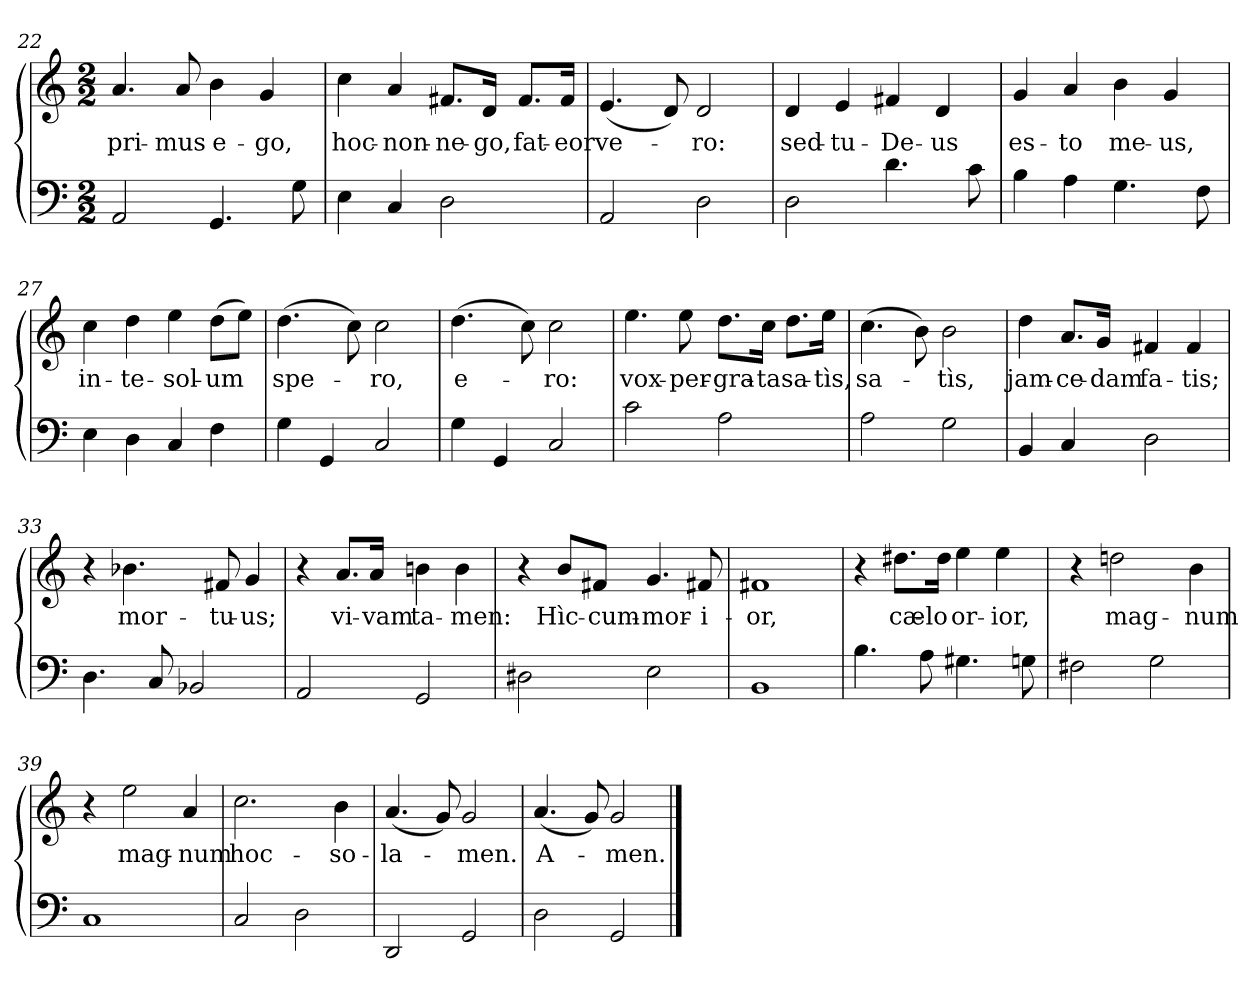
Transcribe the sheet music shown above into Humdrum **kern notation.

**kern	**kern	**text
*part2	*part1	*part1
*staff2	*staff1	*staff1
!!LO:LB:g=z
*clefF4	*clefG2	*
*k[]	*k[]	*
*C:	*C:	*
*M2/2	*M2/2	*
=22	=22	=22
!	!	!LO:LY:i
2AA/	4.a/	pri-
!	!	!LO:LY:i
.	8a/	-mus
!	!	!LO:LY:i
4.GG/	4b\	e-
!	!	!LO:LY:i
.	4g/	-go,
8G\	.	.
=23	=23	=23
!	!	!LO:LY:i
4E\	4cc\	hoc-
!	!	!LO:LY:i
4C/	4a/	non-
!	!	!LO:LY:i
2D\	8.f#X/L	ne-
!	!	!LO:LY:i
.	16d/Jk	-go,
!	!	!LO:LY:i
.	8.f#/L	fat-
!	!	!LO:LY:i
.	16f#/Jk	-eor
=24	=24	=24
!	!	!LO:LY:i
2AA/	(4.e/	ve-
.	8d/)	.
!	!	!LO:LY:i
2D\	2d/	-ro:
=25	=25	=25
!	!	!LO:LY:i
2D\	4d/	sed-
!	!	!LO:LY:i
.	4e/	tu-
!	!	!LO:LY:i
4.d\	4f#X/	De-
!	!	!LO:LY:i
.	4d/	-us
8c\	.	.
=26	=26	=26
!	!	!LO:LY:i
4B\	4g/	es-
!	!	!LO:LY:i
4A\	4a/	-to
!	!	!LO:LY:i
4.G\	4b\	me-
!	!	!LO:LY:i
.	4g/	-us,
8F\	.	.
=27	=27	=27
!	!	!LO:LY:i
4E\	4cc\	in-
!	!	!LO:LY:i
4D\	4dd\	te-
!	!	!LO:LY:i
4C/	4ee\	sol-
!	!	!LO:LY:i
4F\	(8dd\L	-um
.	8ee\J)	.
!!LO:PB:g=z
=28	=28	=28
!	!	!LO:LY:i
4G\	(4.dd\	spe-
4GG/	.	.
.	8cc\)	.
!	!	!LO:LY:i
2C/	2cc\	-ro,
=29	=29	=29
!	!	!LO:LY:i
4G\	(4.dd\	e-
4GG/	.	.
.	8cc\)	.
!	!	!LO:LY:i
2C/	2cc\	-ro:
=30	=30	=30
!	!	!LO:LY:i
2c\	4.ee\	vox-
!	!	!LO:LY:i
.	8ee\	per-
!	!	!LO:LY:i
2A\	8.dd\L	-gra-
!	!	!LO:LY:i
.	16cc\Jk	-ta
!	!	!LO:LY:i
.	8.dd\L	sa-
!	!	!LO:LY:i
.	16ee\Jk	-tìs,
=31	=31	=31
!	!	!LO:LY:i
2A\	(4.cc\	sa-
.	8b\)	.
!	!	!LO:LY:i
2G\	2b\	-tìs,
=32	=32	=32
!	!	!LO:LY:i
4BB/	4dd\	jam-
!	!	!LO:LY:i
4C/	8.a/L	ce-
!	!	!LO:LY:i
.	16g/Jk	-dam
!	!	!LO:LY:i
2D\	4f#X/	fa-
!	!	!LO:LY:i
.	4f#/	-tis;
!!LO:LB:g=z
=33	=33	=33
4.D\	4r	.
!	!	!LO:LY:i
.	4.b-X\	mor-
8C/	.	.
2BB-X/	.	.
!	!	!LO:LY:i
.	8f#X/	-tu-
!	!	!LO:LY:i
.	4g/	-us;
=34	=34	=34
2AA/	4r	.
!	!	!LO:LY:i
.	8.a/L	vi-
!	!	!LO:LY:i
.	16a/Jk	-vam
!	!	!LO:LY:i
2GG/	4bn\	ta-
!	!	!LO:LY:i
.	4b\	-men:
=35	=35	=35
2D#X\	4r	.
!	!	!LO:LY:i
.	8b/L	Hìc-
!	!	!LO:LY:i
.	8f#X/J	cum-
!	!	!LO:LY:i
2E\	4.g/	mor-
!	!	!LO:LY:i
.	8f#X/	-i-
=36	=36	=36
!	!	!LO:LY:i
1BB/	1f#X/	-or,
=37	=37	=37
4.B\	4r	.
!	!	!LO:LY:i
.	8.dd#X\L	cæ-
8A\	.	.
!	!	!LO:LY:i
.	16dd#\Jk	-lo
!	!	!LO:LY:i
4.G#X\	4ee\	or-
!	!	!LO:LY:i
.	4ee\	-ior,
8Gn\	.	.
!!LO:LB:g=z
=38	=38	=38
2F#X\	4r	.
!	!	!LO:LY:i
.	2ddn\	mag-
2G\	.	.
!	!	!LO:LY:i
.	4b\	-num
=39	=39	=39
1C/	4r	.
!	!	!LO:LY:i
.	2ee\	mag-
!	!	!LO:LY:i
.	4a/	-num
=40	=40	=40
!	!	!LO:LY:i
2C/	2.cc\	hoc-
2D\	.	.
!	!	!LO:LY:i
.	4b\	so-
=41	=41	=41
!	!	!LO:LY:i
2DD/	(4.a/	-la-
.	8g/)	.
!	!	!LO:LY:i
2GG/	2g/	-men.
=42	=42	=42
!	!	!LO:LY:i
2D\	(4.a/	A-
.	8g/)	.
!	!	!LO:LY:i
2GG/	2g/	-men.
==	==	==
*-	*-	*-
